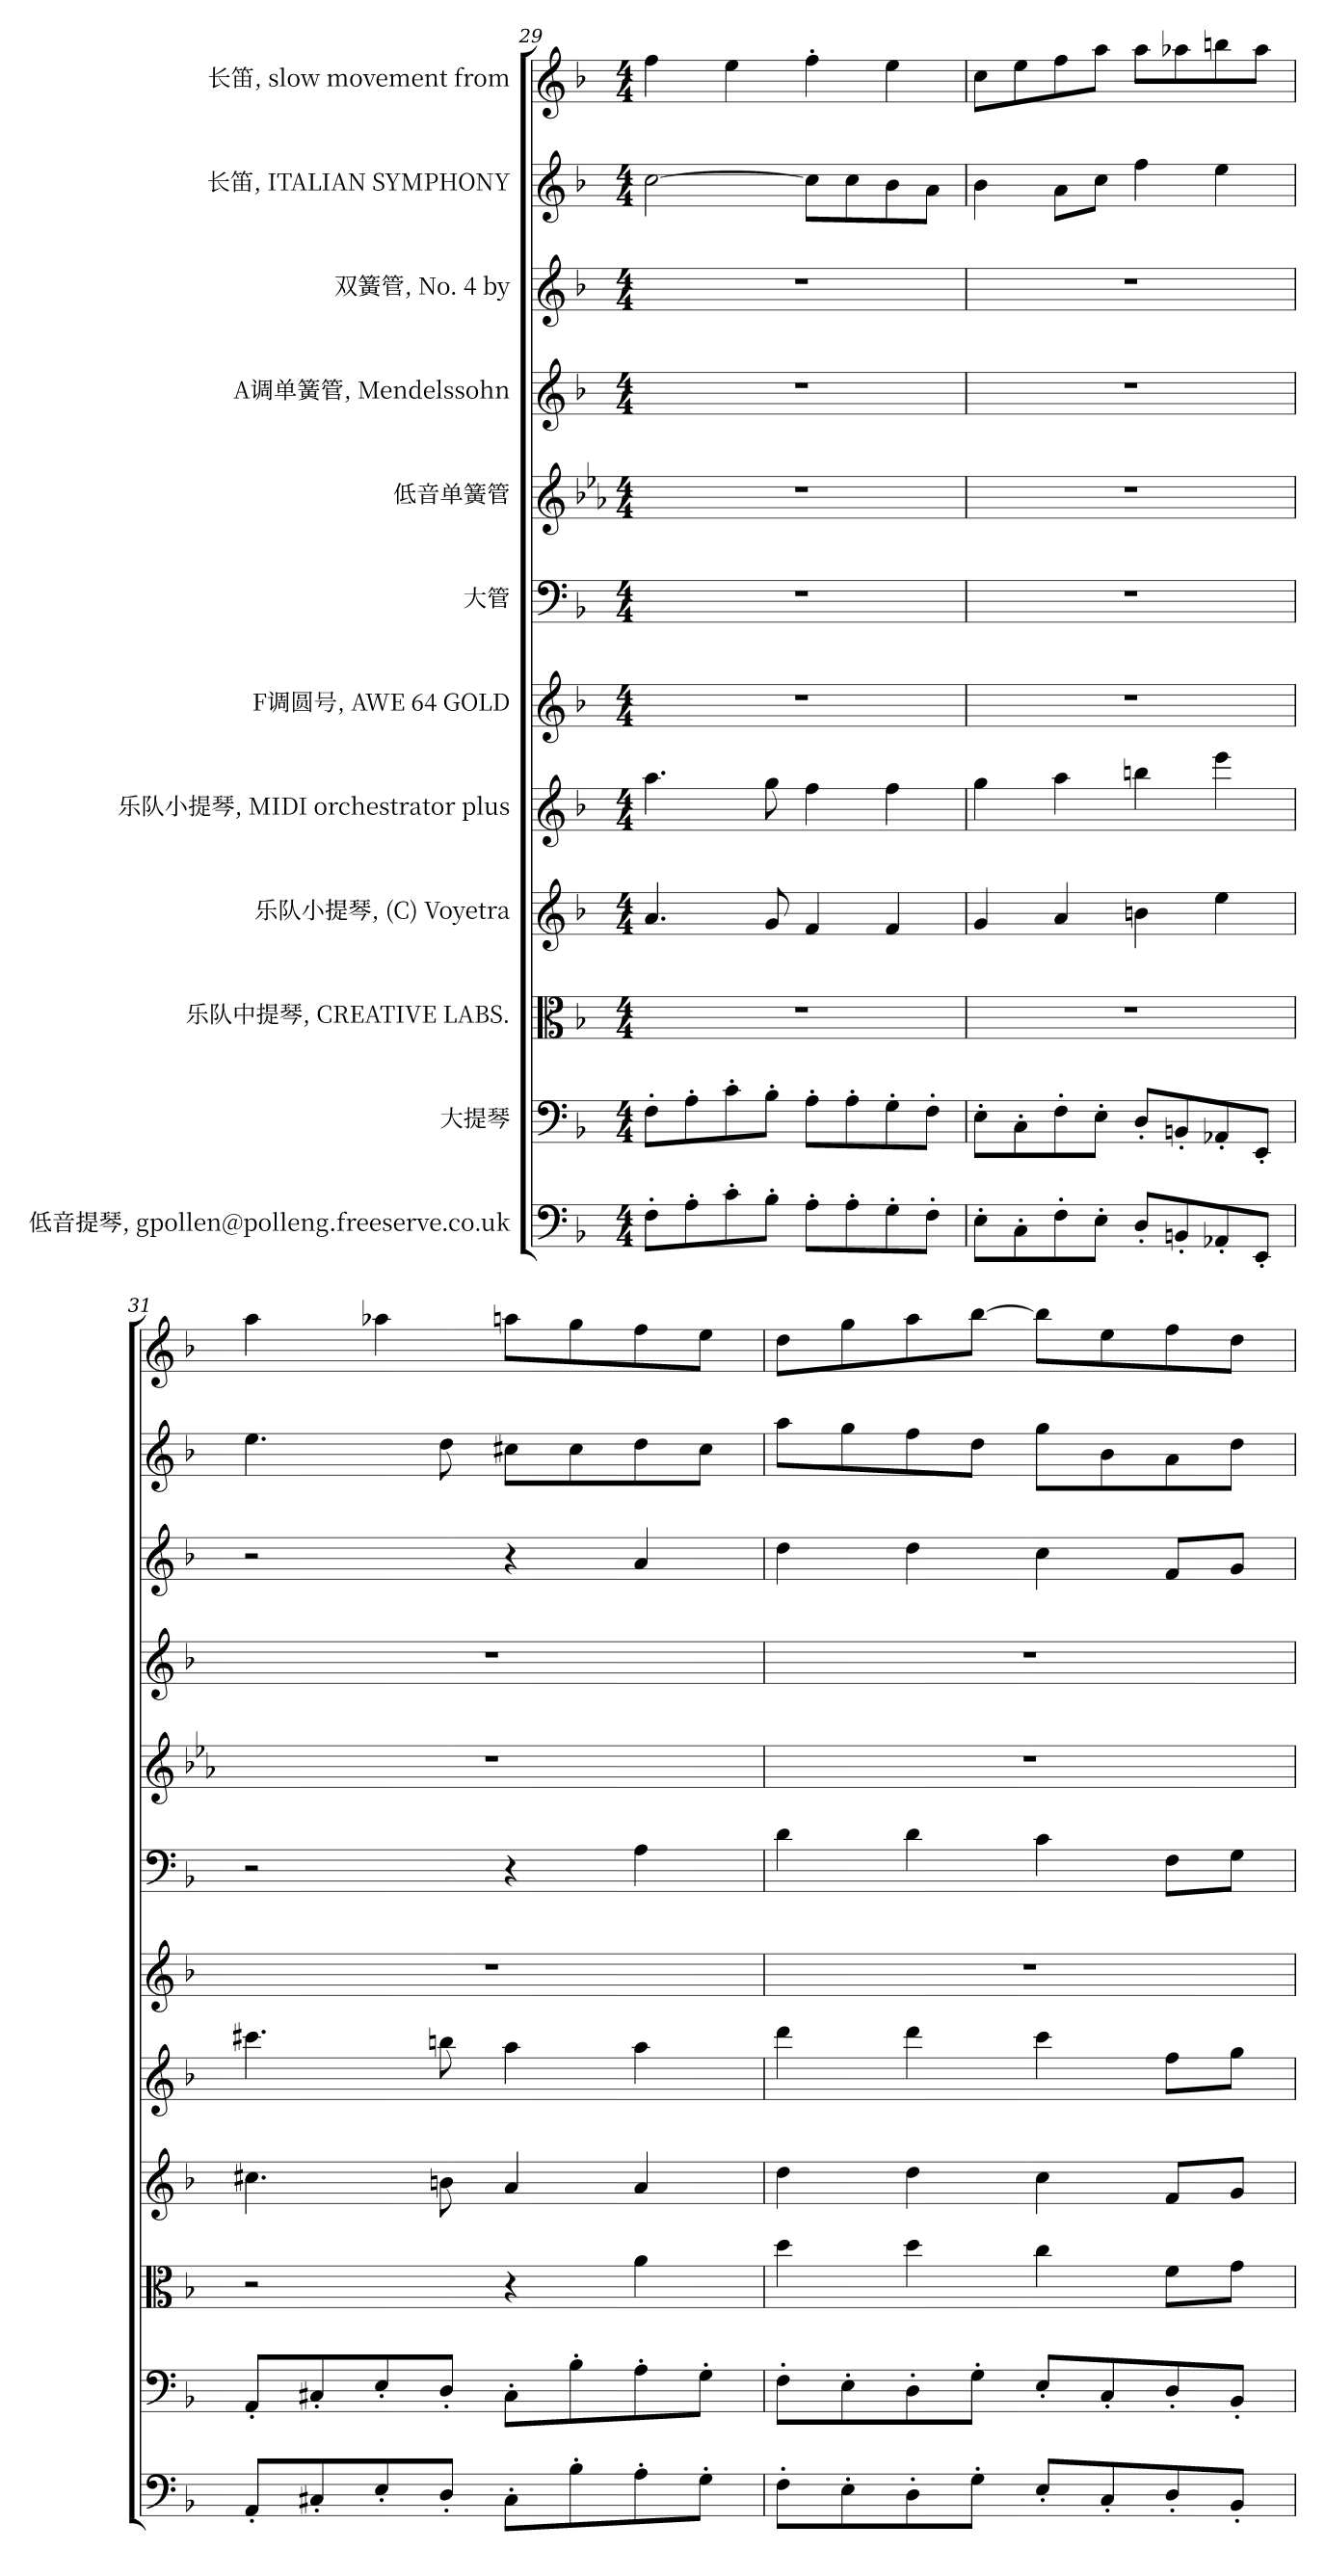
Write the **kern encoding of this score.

**kern	**kern	**kern	**kern	**kern	**kern	**kern	**kern	**kern	**kern	**kern	**kern
*part12	*part11	*part10	*part9	*part8	*part7	*part6	*part5	*part4	*part3	*part2	*part1
*staff12	*staff11	*staff10	*staff9	*staff8	*staff7	*staff6	*staff5	*staff4	*staff3	*staff2	*staff1
*I"低音提琴, gpollen@polleng.freeserve.co.uk	*I"大提琴	*I"乐队中提琴, CREATIVE LABS.	*I"乐队小提琴, (C) Voyetra	*I"乐队小提琴, MIDI orchestrator plus	*I"F调圆号, AWE 64 GOLD	*I"大管	*I"低音单簧管	*I"A调单簧管, Mendelssohn	*I"双簧管, No. 4 by	*I"长笛, ITALIAN SYMPHONY	*I"长笛, slow movement from
*clefF4	*clefF4	*clefC3	*clefG2	*clefG2	*clefG2	*clefF4	*clefG2	*clefG2	*clefG2	*clefG2	*clefG2
*ITrd7c12	*	*	*	*	*ITrd4c7	*	*ITrd8c14	*ITrd2c3	*	*	*
*k[b-]	*k[b-]	*k[b-]	*k[b-]	*k[b-]	*k[b-e-]	*k[b-]	*k[b-e-a-]	*k[f#c#]	*k[b-]	*k[b-]	*k[b-]
*M4/4	*M4/4	*M4/4	*M4/4	*M4/4	*M4/4	*M4/4	*M4/4	*M4/4	*M4/4	*M4/4	*M4/4
=29	=29	=29	=29	=29	=29	=29	=29	=29	=29	=29	=29
8FF'\L	8F'\L	1r	4.a/	4.aa\	1r	1r	1r	1r	1r	[2cc\	4ff\
8AA'\	8A'\	.	.	.	.	.	.	.	.	.	.
8C'\	8c'\	.	.	.	.	.	.	.	.	.	4ee\
8BB-'\J	8B-'\J	.	8g/	8gg\	.	.	.	.	.	.	.
8AA'\L	8A'\L	.	4f/	4ff\	.	.	.	.	.	8cc\L]	4ff'\
8AA'\	8A'\	.	.	.	.	.	.	.	.	8cc\	.
8GG'\	8G'\	.	4f/	4ff\	.	.	.	.	.	8b-\	4ee\
8FF'\J	8F'\J	.	.	.	.	.	.	.	.	8a\J	.
=30	=30	=30	=30	=30	=30	=30	=30	=30	=30	=30	=30
8EE'\L	8E'\L	1r	4g/	4gg\	1r	1r	1r	1r	1r	4b-\	8cc\L
8CC'\	8C'\	.	.	.	.	.	.	.	.	.	8ee\
8FF'\	8F'\	.	4a/	4aa\	.	.	.	.	.	8a\L	8ff\
8EE'\J	8E'\J	.	.	.	.	.	.	.	.	8cc\J	8aa\J
8DD'/L	8D'/L	.	4bn\	4bbn\	.	.	.	.	.	4ff\	8aa\L
8BBBn'/	8BBn'/	.	.	.	.	.	.	.	.	.	8aa-X\
8AAA-X'/	8AA-X'/	.	4ee\	4eee\	.	.	.	.	.	4ee\	8bbn\
8EEE'/J	8EE'/J	.	.	.	.	.	.	.	.	.	8aa-\J
!!LO:PB:g=z
=31	=31	=31	=31	=31	=31	=31	=31	=31	=31	=31	=31
8AAA'/L	8AA'/L	2r	4.cc#X\	4.ccc#X\	1r	2r	1r	1r	2r	4.ee\	4aa\
8CC#X'/	8C#X'/	.	.	.	.	.	.	.	.	.	.
8EE'/	8E'/	.	.	.	.	.	.	.	.	.	4aa-X\
8DD'/J	8D'/J	.	8bn\	8bbn\	.	.	.	.	.	8dd\	.
8CC#'\L	8C#'\L	4r	4a/	4aa\	.	4r	.	.	4r	8cc#X\L	8aan\L
8BB-'\	8B-'\	.	.	.	.	.	.	.	.	8cc#\	8gg\
8AA'\	8A'\	4a\	4a/	4aa\	.	4A\	.	.	4a/	8dd\	8ff\
8GG'\J	8G'\J	.	.	.	.	.	.	.	.	8cc#\J	8ee\J
=32	=32	=32	=32	=32	=32	=32	=32	=32	=32	=32	=32
8FF'\L	8F'\L	4dd\	4dd\	4ddd\	1r	4d\	1r	1r	4dd\	8aa\L	8dd\L
8EE'\	8E'\	.	.	.	.	.	.	.	.	8gg\	8gg\
8DD'\	8D'\	4dd\	4dd\	4ddd\	.	4d\	.	.	4dd\	8ff\	8aa\
8GG'\J	8G'\J	.	.	.	.	.	.	.	.	8dd\J	[8bb-\J
8EE'/L	8E'/L	4cc\	4cc\	4ccc\	.	4c\	.	.	4cc\	8gg\L	8bb-\L]
8CC'/	8C'/	.	.	.	.	.	.	.	.	8b-\	8ee\
8DD'/	8D'/	8f\L	8f/L	8ff\L	.	8F\L	.	.	8f/L	8a\	8ff\
8BBB-'/J	8BB-'/J	8g\J	8g/J	8gg\J	.	8G\J	.	.	8g/J	8dd\J	8dd\J
=	=	=	=	=	=	=	=	=	=	=	=
*-	*-	*-	*-	*-	*-	*-	*-	*-	*-	*-	*-
